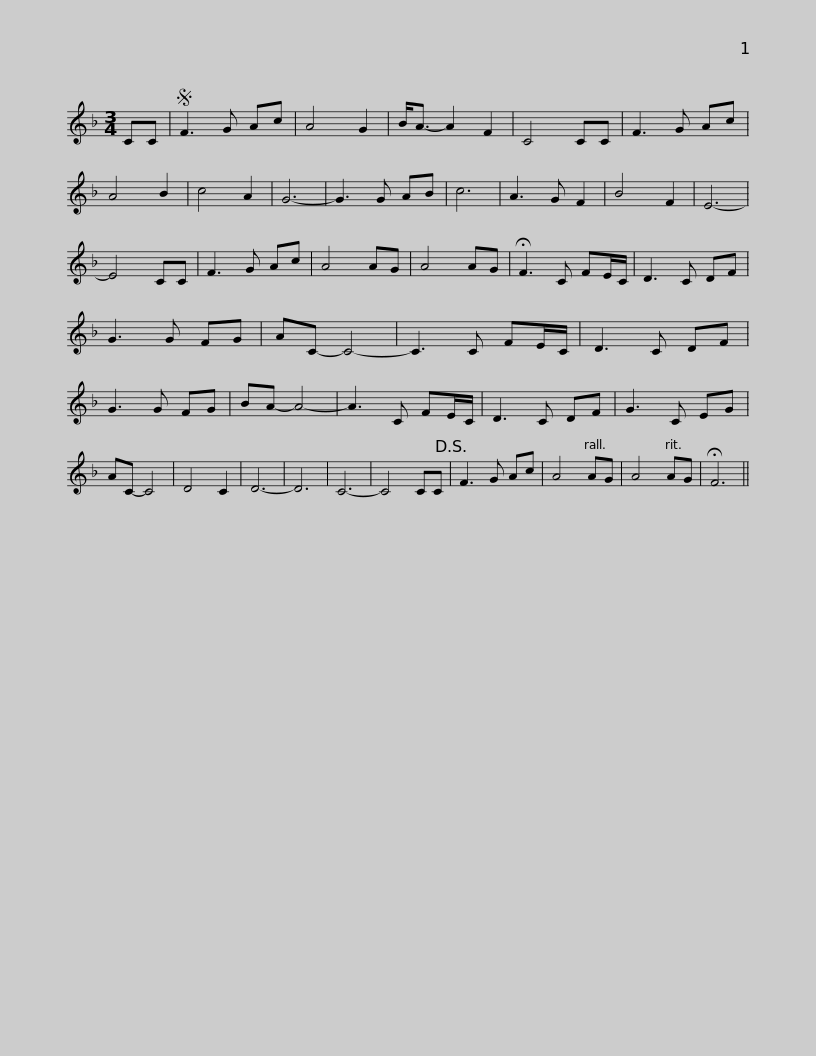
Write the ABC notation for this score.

X:1
L:1/8
M:3/4
I:linebreak $
K:F
V:1 treble
V:1
 CC |S F3 G Ac | A4 G2 | B<A- A2 F2 | C4 CC | %5
 F3 G Ac | A4 B2 | c4 A2 | G6- | G3 G AB | %10
 c6 | A3 G F2 |$ B4 F2 | E6- | E4 CC | %15
 F3 G Ac | A4 AG | A4 AG | !fermata!F3 C FE/C/ | D3 C DF | %20
 G3 G FG | AC- C4- |$ C3 C FE/C/ | D3 C DF | G3 G FG | %25
 BA- A4- | A3 C FE/C/ | D3 C DF | G3 C EG | AC- C4 | %30
 D4 C2 | D6- |$ D6 | C6- | C4 CC!D.S.! | %35
 F3 G Ac | A4 AG | A4 AG | !fermata!F6 || %39
